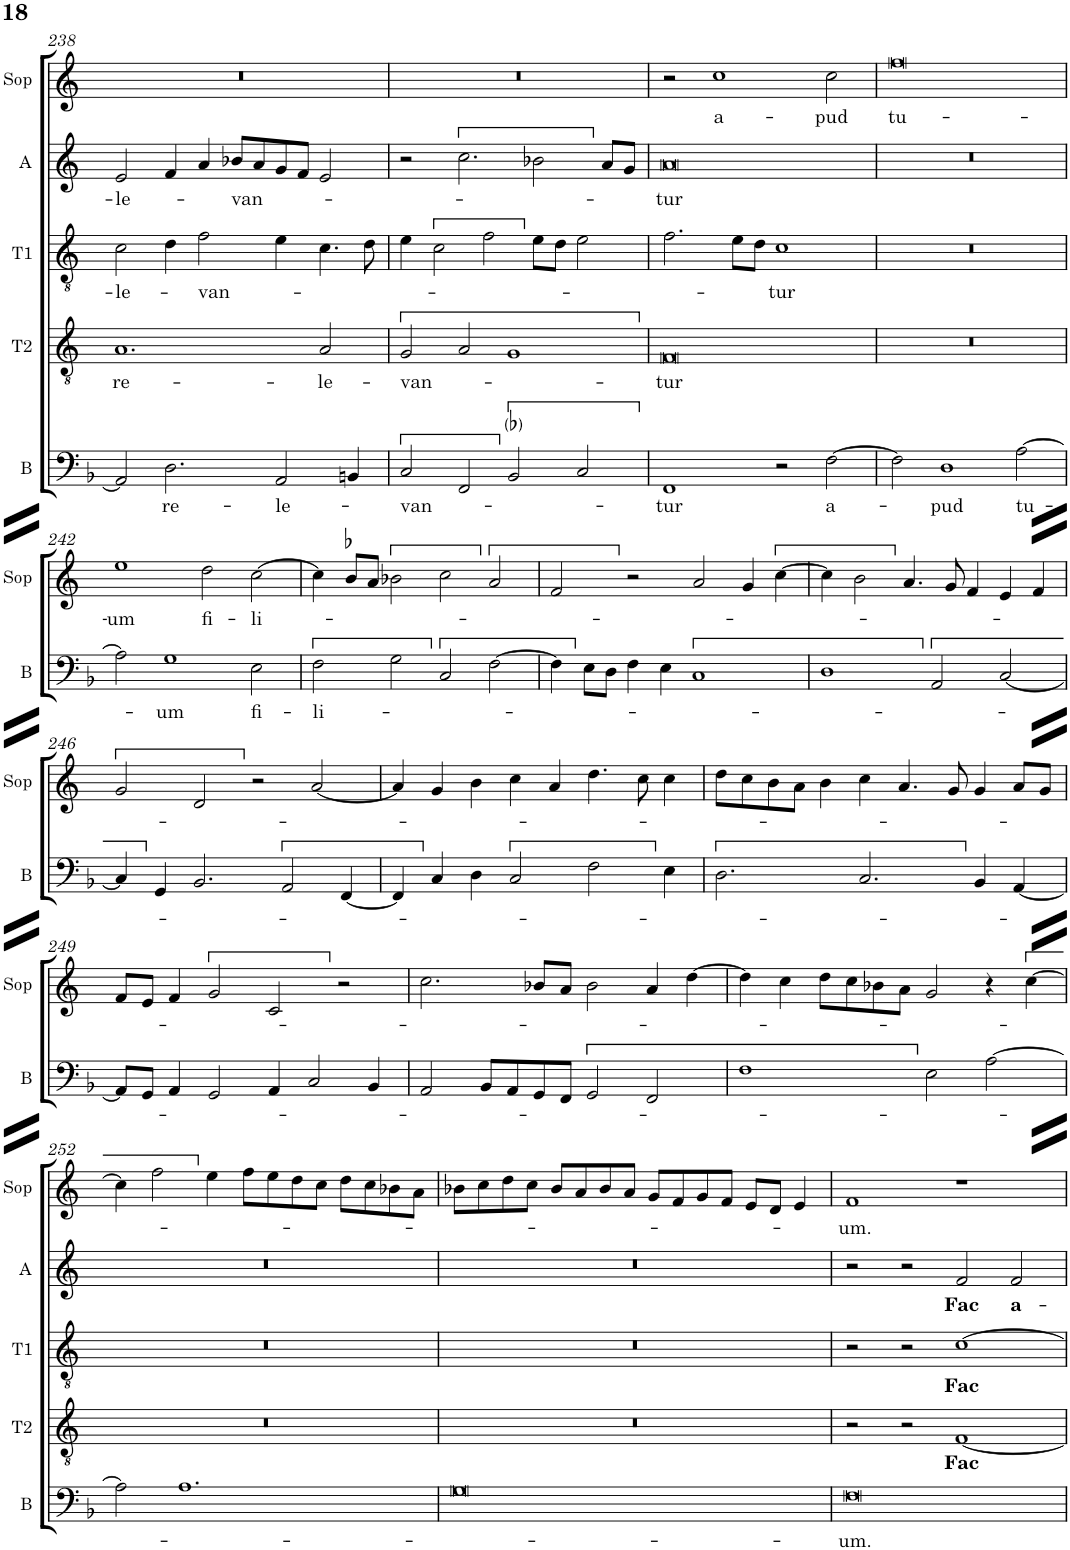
**kern	**text	**kern	**text	**kern	**text	**kern	**text	**kern	**text
*part5	*part5	*part4	*part4	*part3	*part3	*part2	*part2	*part1	*part1
*staff5	*staff5	*staff4	*staff4	*staff3	*staff3	*staff2	*staff2	*staff1	*staff1
*I"Bass	*	*I"Tenor (T2)	*	*I"Contratenor (T1)	*	*I"Alt	*	*I"Soprano	*
*I'B	*	*I'T2	*	*I'T1	*	*I'A	*	*I'Sop	*
!!LO:PB:g=z
*clefF4	*	*clefGv2	*	*clefGv2	*	*clefG2	*	*clefG2	*
*k[b-]	*	*k[]	*	*k[]	*	*k[]	*	*k[]	*
*M4/2	*	*M4/2	*	*M4/2	*	*M4/2	*	*M4/2	*
=238	=238	=238	=238	=238	=238	=238	=238	=238	=238
!	!	!	!LO:LY:b	!	!LO:LY:b	!	!LO:LY:b	!	!
2AA/]	.	1.A	re-	2c\	-le-	2e/	-le-	0r	.
!	!LO:LY:b	!	!	!	!	!	!	!	!
2.D\	re-	.	.	4d\	.	4f/	.	.	.
!	!	!	!	!	!LO:LY:b	!	!	!	!
.	.	.	.	2f\	-van-	4a/	.	.	.
!	!	!	!	!	!	!	!LO:LY:b	!	!
.	.	.	.	.	.	8b-X/L	-van-	.	.
.	.	.	.	.	.	8a/	.	.	.
!	!LO:LY:b	!	!	!	!	!	!	!	!
2AA/	-le-	.	.	4e\	.	8g/	.	.	.
.	.	.	.	.	.	8f/J	.	.	.
!	!	!	!LO:LY:b	!	!	!	!	!	!
.	.	2A/	-le-	4.c\	.	2e/	.	.	.
4BBn/	.	.	.	.	.	.	.	.	.
.	.	.	.	8d\	.	.	.	.	.
=239	=239	=239	=239	=239	=239	=239	=239	=239	=239
!	!LO:LY:b	!	!LO:LY:b	!	!	!	!	!	!
2C/	-van-	2G/	-van-	4e\	.	2r	.	0r	.
.	.	.	.	2c\	.	.	.	.	.
2FF/	.	2A/	.	.	.	2.cc\	.	.	.
.	.	.	.	2f\	.	.	.	.	.
2BB-i/	.	1G	.	.	.	.	.	.	.
.	.	.	.	8e\L	.	2b-X\	.	.	.
.	.	.	.	8d\J	.	.	.	.	.
2C/	.	.	.	2e\	.	.	.	.	.
.	.	.	.	.	.	8a/L	.	.	.
.	.	.	.	.	.	8g/J	.	.	.
=240	=240	=240	=240	=240	=240	=240	=240	=240	=240
!	!LO:LY:b	!	!LO:LY:b	!	!	!	!LO:LY:b	!	!
1FF	tur	0F	-tur	2.f\	.	0a	-tur	2r	.
!	!	!	!	!	!	!	!	!	!LO:LY:b
.	.	.	.	.	.	.	.	1cc	a-
.	.	.	.	8e\L	.	.	.	.	.
.	.	.	.	8d\J	.	.	.	.	.
!	!	!	!	!	!LO:LY:b	!	!	!	!
2r	.	.	.	1c	-tur	.	.	.	.
!	!LO:LY:b	!	!	!	!	!	!	!	!LO:LY:b
[2F\	a-	.	.	.	.	.	.	2cc\	-pud
=241	=241	=241	=241	=241	=241	=241	=241	=241	=241
!	!	!	!	!	!	!	!	!	!LO:LY:b
2F\]	.	0r	.	0r	.	0r	.	0ff	tu-
!	!LO:LY:b	!	!	!	!	!	!	!	!
1D	-pud	.	.	.	.	.	.	.	.
!	!LO:LY:b	!	!	!	!	!	!	!	!
[2A\	tu-	.	.	.	.	.	.	.	.
!!LO:LB:g=z
=242	=242	=242	=242	=242	=242	=242	=242	=242	=242
!	!	!	!	!	!	!	!	!	!LO:LY:b
2A\]	.	0r	.	0r	.	0r	.	1ee	-um
!	!LO:LY:b	!	!	!	!	!	!	!	!
1G	-um	.	.	.	.	.	.	.	.
!	!	!	!	!	!	!	!	!	!LO:LY:b
.	.	.	.	.	.	.	.	2dd\	fi-
!	!LO:LY:b	!	!	!	!	!	!	!	!LO:LY:b
2E\	fi-	.	.	.	.	.	.	[2cc\	-li-
=243	=243	=243	=243	=243	=243	=243	=243	=243	=243
!	!LO:LY:b	!	!	!	!	!	!	!	!
2F\	-li-	0r	.	0r	.	0r	.	4cc\]	.
.	.	.	.	.	.	.	.	8b-X/L	.
.	.	.	.	.	.	.	.	8a/J	.
2G\	.	.	.	.	.	.	.	2b-X\	.
2C/	.	.	.	.	.	.	.	2cc\	.
[2F\	.	.	.	.	.	.	.	2a/	.
=244	=244	=244	=244	=244	=244	=244	=244	=244	=244
4F\]	.	0r	.	0r	.	0r	.	2f/	.
8E\L	.	.	.	.	.	.	.	.	.
8D\J	.	.	.	.	.	.	.	.	.
4F\	.	.	.	.	.	.	.	2r	.
4E\	.	.	.	.	.	.	.	.	.
1C	.	.	.	.	.	.	.	2a/	.
.	.	.	.	.	.	.	.	4g/	.
.	.	.	.	.	.	.	.	[4cc\	.
=245	=245	=245	=245	=245	=245	=245	=245	=245	=245
1D	.	0r	.	0r	.	0r	.	4cc\]	.
.	.	.	.	.	.	.	.	2b\	.
.	.	.	.	.	.	.	.	4.a/	.
2AA/	.	.	.	.	.	.	.	.	.
.	.	.	.	.	.	.	.	8g/	.
.	.	.	.	.	.	.	.	4f/	.
[2C/	.	.	.	.	.	.	.	4e/	.
.	.	.	.	.	.	.	.	4f/	.
!!LO:LB:g=z
=246	=246	=246	=246	=246	=246	=246	=246	=246	=246
4C/]	.	0r	.	0r	.	0r	.	2g/	.
4GG/	.	.	.	.	.	.	.	.	.
2.BB-/	.	.	.	.	.	.	.	2d/	.
.	.	.	.	.	.	.	.	2r	.
2AA/	.	.	.	.	.	.	.	.	.
.	.	.	.	.	.	.	.	[2a/	.
[4FF/	.	.	.	.	.	.	.	.	.
=247	=247	=247	=247	=247	=247	=247	=247	=247	=247
4FF/]	.	0r	.	0r	.	0r	.	4a/]	.
4C/	.	.	.	.	.	.	.	4g/	.
4D\	.	.	.	.	.	.	.	4b\	.
2C/	.	.	.	.	.	.	.	4cc\	.
.	.	.	.	.	.	.	.	4a/	.
2F\	.	.	.	.	.	.	.	4.dd\	.
.	.	.	.	.	.	.	.	8cc\	.
4E\	.	.	.	.	.	.	.	4cc\	.
=248	=248	=248	=248	=248	=248	=248	=248	=248	=248
2.D\	.	0r	.	0r	.	0r	.	8dd\L	.
.	.	.	.	.	.	.	.	8cc\	.
.	.	.	.	.	.	.	.	8b\	.
.	.	.	.	.	.	.	.	8a\J	.
.	.	.	.	.	.	.	.	4b\	.
2.C/	.	.	.	.	.	.	.	4cc\	.
.	.	.	.	.	.	.	.	4.a/	.
.	.	.	.	.	.	.	.	8g/	.
4BB-/	.	.	.	.	.	.	.	4g/	.
[4AA/	.	.	.	.	.	.	.	8a/L	.
.	.	.	.	.	.	.	.	8g/J	.
!!LO:LB:g=z
=249	=249	=249	=249	=249	=249	=249	=249	=249	=249
8AA/L]	.	0r	.	0r	.	0r	.	8f/L	.
8GG/J	.	.	.	.	.	.	.	8e/J	.
4AA/	.	.	.	.	.	.	.	4f/	.
2GG/	.	.	.	.	.	.	.	2g/	.
4AA/	.	.	.	.	.	.	.	2c/	.
2C/	.	.	.	.	.	.	.	.	.
.	.	.	.	.	.	.	.	2r	.
4BB-/	.	.	.	.	.	.	.	.	.
=250	=250	=250	=250	=250	=250	=250	=250	=250	=250
2AA/	.	0r	.	0r	.	0r	.	2.cc\	.
8BB-/L	.	.	.	.	.	.	.	.	.
8AA/	.	.	.	.	.	.	.	.	.
8GG/	.	.	.	.	.	.	.	8b-X/L	.
8FF/J	.	.	.	.	.	.	.	8a/J	.
2GG/	.	.	.	.	.	.	.	2b-\	.
2FF/	.	.	.	.	.	.	.	4a/	.
.	.	.	.	.	.	.	.	[4dd\	.
=251	=251	=251	=251	=251	=251	=251	=251	=251	=251
1F	.	0r	.	0r	.	0r	.	4dd\]	.
.	.	.	.	.	.	.	.	4cc\	.
.	.	.	.	.	.	.	.	8dd\L	.
.	.	.	.	.	.	.	.	8cc\	.
.	.	.	.	.	.	.	.	8b-X\	.
.	.	.	.	.	.	.	.	8a\J	.
2E\	.	.	.	.	.	.	.	2g/	.
[2A\	.	.	.	.	.	.	.	4r	.
.	.	.	.	.	.	.	.	[4cc\	.
!!LO:LB:g=z
=252	=252	=252	=252	=252	=252	=252	=252	=252	=252
2A\]	.	0r	.	0r	.	0r	.	4cc\]	.
.	.	.	.	.	.	.	.	2ff\	.
1.A	.	.	.	.	.	.	.	.	.
.	.	.	.	.	.	.	.	4ee\	.
.	.	.	.	.	.	.	.	8ff\L	.
.	.	.	.	.	.	.	.	8ee\	.
.	.	.	.	.	.	.	.	8dd\	.
.	.	.	.	.	.	.	.	8cc\J	.
.	.	.	.	.	.	.	.	8dd\L	.
.	.	.	.	.	.	.	.	8cc\	.
.	.	.	.	.	.	.	.	8b-X\	.
.	.	.	.	.	.	.	.	8a\J	.
=253	=253	=253	=253	=253	=253	=253	=253	=253	=253
0G	.	0r	.	0r	.	0r	.	8b-X\L	.
.	.	.	.	.	.	.	.	8cc\	.
.	.	.	.	.	.	.	.	8dd\	.
.	.	.	.	.	.	.	.	8cc\J	.
.	.	.	.	.	.	.	.	8b-/L	.
.	.	.	.	.	.	.	.	8a/	.
.	.	.	.	.	.	.	.	8b-/	.
.	.	.	.	.	.	.	.	8a/J	.
.	.	.	.	.	.	.	.	8g/L	.
.	.	.	.	.	.	.	.	8f/	.
.	.	.	.	.	.	.	.	8g/	.
.	.	.	.	.	.	.	.	8f/J	.
.	.	.	.	.	.	.	.	8e/L	.
.	.	.	.	.	.	.	.	8d/J	.
.	.	.	.	.	.	.	.	4e/	.
=254	=254	=254	=254	=254	=254	=254	=254	=254	=254
!	!LO:LY:b	!	!	!	!	!	!	!	!LO:LY:b
0F	um.	2r	.	2r	.	2r	.	1f	um.
.	.	2r	.	2r	.	2r	.	.	.
!	!	!	!LO:LY:b	!	!LO:LY:b	!	!LO:LY:b	!	!
.	.	[1F	Fac	[1c	Fac	2f/	Fac	1r	.
!	!	!	!	!	!	!	!LO:LY:b	!	!
.	.	.	.	.	.	2f/	a-	.	.
=	=	=	=	=	=	=	=	=	=
*-	*-	*-	*-	*-	*-	*-	*-	*-	*-
